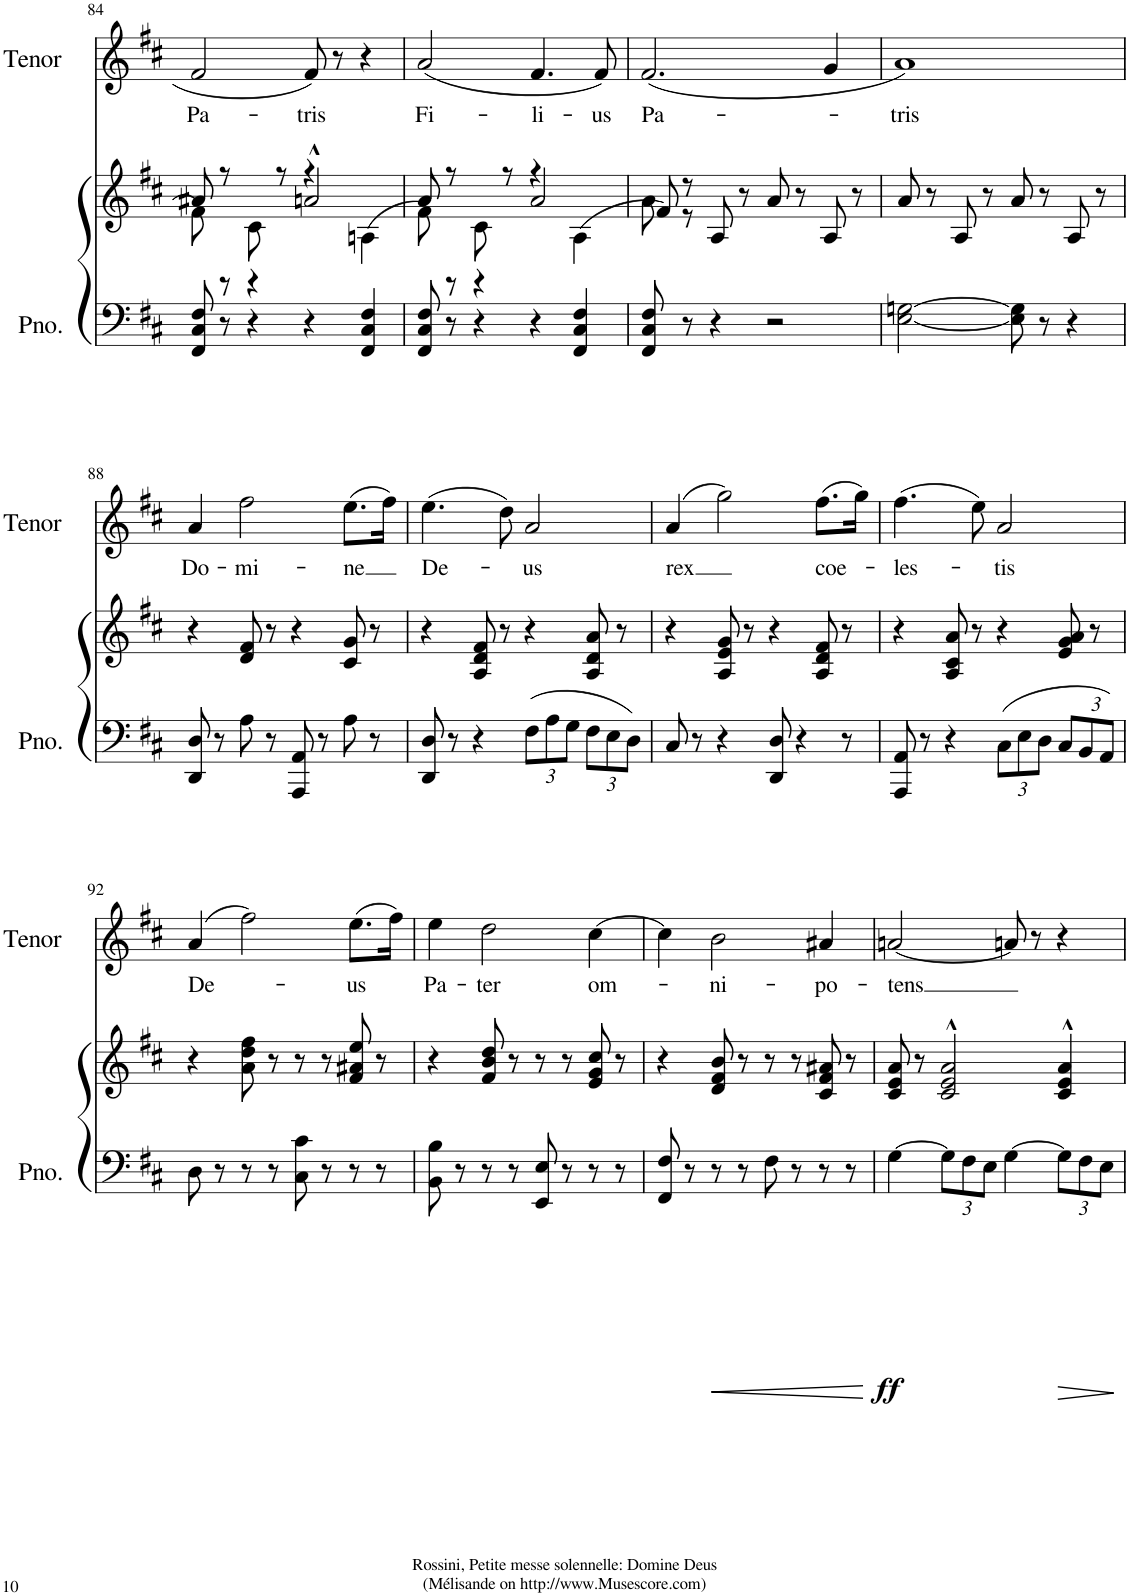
**kern	**dynam	**kern	**kern	**text
*part3	*part3	*part2	*part1	*part1
*staff3	*staff3	*staff2	*staff1	*staff1
*I"Piano	*	*I"Acoustic G	*I"Tenor	*
*I'Pno.	*	*	*I'Tenor	*
!!LO:PB:g=z
*clefF4	*	*clefG2	*clefG2	*
*k[f#c#]	*	*k[f#c#]	*k[f#c#]	*
*M4/4	*	*M4/4	*M4/4	*
=84	=84	=84	=84	=84
*	*	*^	*	*
!	!	!	!	!	!LO:LY:b
8FF#/ 8C#/ 8F#/	.	8f#\	8a#X/	2f#/	Pa-
8r	.	8r	8r	.	.
4r	.	8c#\	4r	.	.
.	.	8r	.	.	.
!	!	!	!	!	!LO:LY:b
4r	.	4r	2an^^/	8f#/	-tris
.	.	.	.	8r	.
4FF#/ 4C#/ 4F#/	.	(4An\	.	4r	.
=85	=85	=85	=85	=85	=85
!	!	!	!	!	!LO:LY:b
8FF#/ 8C#/ 8F#/	.	8f#\)	8a/	(2a/	Fi-
8r	.	8r	8r	.	.
4r	.	8c#\	4r	.	.
.	.	8r	.	.	.
!	!	!	!	!	!LO:LY:b
4r	.	4r	2a/	4.f#/	-li-
4FF#/ 4C#/ 4F#/	.	(4A\	.	.	.
!	!	!	!	!	!LO:LY:b
.	.	.	.	8f#/)	-us
=86	=86	=86	=86	=86	=86
!	!	!	!	!	!LO:LY:b
8FF#/ 8C#/ 8F#/	.	8f#/)	8a\	(2.f#/	Pa-
8r	.	8r	8r	.	.
4r	.	8A/	2.ryy	.	.
.	.	8r	.	.	.
2r	.	8a/	.	.	.
.	.	8r	.	.	.
.	.	8A/	.	4g/	.
.	.	8r	.	.	.
*	*	*v	*v	*	*
=87	=87	=87	=87	=87
!	!	!	!	!LO:LY:b
[2E\ [2Gn\	.	8a/	1a)	-tris
.	.	8r	.	.
.	.	8A/	.	.
.	.	8r	.	.
8E\] 8G\]	.	8a/	.	.
8r	.	8r	.	.
4r	.	8A/	.	.
.	.	8r	.	.
!!LO:LB:g=z
=88	=88	=88	=88	=88
!	!	!	!	!LO:LY:b
8DD/ 8D/	.	4r	4a/	Do-
8r	.	.	.	.
!	!	!	!	!LO:LY:b
8A\	.	8d/ 8f#/	2ff#\	-mi-
8r	.	8r	.	.
8AAA/ 8AA/	.	4r	.	.
8r	.	.	.	.
!	!	!	!	!LO:LY:b
8A\	.	8c#/ 8g/	(8.ee\L	-ne
8r	.	8r	.	.
.	.	.	16ff#\Jk)	.
=89	=89	=89	=89	=89
!	!	!	!	!LO:LY:b
8DD/ 8D/	.	4r	(4.ee\	De-
8r	.	.	.	.
4r	.	8A/ 8d/ 8f#/	.	.
.	.	8r	8dd\)	.
*Xbrackettup	*	*	*	*
!	!	!	!	!LO:LY:b
(12F#\L	.	4r	2a/	-us
12A\	.	.	.	.
12G\J	.	.	.	.
12F#\L	.	8A/ 8d/ 8a/	.	.
12E\	.	.	.	.
.	.	8r	.	.
12D\J)	.	.	.	.
=90	=90	=90	=90	=90
!	!	!	!	!LO:LY:b
8C#/	.	4r	(4a/	rex
8r	.	.	.	.
4r	.	8A/ 8e/ 8g/	2gg\)	.
.	.	8r	.	.
8DD/ 8D/	.	4r	.	.
4r	.	.	.	.
!	!	!	!	!LO:LY:b
.	.	8A/ 8d/ 8f#/	(8.ff#\L	coe-
8r	.	8r	.	.
.	.	.	16gg\Jk)	.
=91	=91	=91	=91	=91
!	!	!	!	!LO:LY:b
8AAA/ 8AA/	.	4r	(4.ff#\	-les-
8r	.	.	.	.
4r	.	8A/ 8c#/ 8a/	.	.
.	.	8r	8ee\)	.
!	!	!	!	!LO:LY:b
(12C#\L	.	4r	2a/	-tis
12E\	.	.	.	.
12D\J	.	.	.	.
12C#/L	.	8e/ 8g/ 8a/	.	.
12BB/	.	.	.	.
.	.	8r	.	.
12AA/J)	.	.	.	.
!!LO:LB:g=z
=92	=92	=92	=92	=92
!	!	!	!	!LO:LY:b
8D\	.	4r	(4a/	De-
8r	.	.	.	.
8r	.	8a\ 8dd\ 8ff#\	2ff#\)	.
8r	.	8r	.	.
8C#\ 8c#\	.	8r	.	.
8r	.	8r	.	.
!	!	!	!	!LO:LY:b
8r	.	8f#/ 8a#X/ 8ee/	(8.ee\L	-us
8r	.	8r	.	.
.	.	.	16ff#\Jk)	.
=93	=93	=93	=93	=93
!	!	!	!	!LO:LY:b
8BB\ 8B\	.	4r	4ee\	Pa-
8r	.	.	.	.
!	!	!	!	!LO:LY:b
8r	.	8f#/ 8b/ 8dd/	2dd\	-ter
8r	.	8r	.	.
8EE/ 8E/	.	8r	.	.
8r	.	8r	.	.
!	!	!	!	!LO:LY:b
8r	.	8e/ 8g/ 8cc#/	[4cc#\	om-
8r	.	8r	.	.
=94	=94	=94	=94	=94
8FF#/ 8F#/	.	4r	4cc#\]	.
8r	.	.	.	.
!	!LO:HP:b	!	!	!LO:LY:b
8r	<	8d/ 8f#/ 8b/	2b\	-ni-
8r	.	8r	.	.
8F#\	.	8r	.	.
8r	.	8r	.	.
!	!	!	!	!LO:LY:b
8r	.	8c#/ 8f#/ 8a#X/	4a#X/	-po-
8r	.	8r	.	.
.	[	.	.	.
=95	=95	=95	=95	=95
!	!LO:DY:b	!	!	!LO:LY:b
[4G\	ff	8c#/ 8e/ 8a/	[2an/	-tens
.	.	8r	.	.
12G\L]	.	2c#/^^ 2e/^^ 2a/^^	.	.
12F#\	.	.	.	.
12E\J	.	.	.	.
[4G\	.	.	8an/]	.
.	.	.	8r	.
!	!LO:HP:b	!	!	!
12G\L]	>	4c#/^^ 4e/^^ 4a/^^	4r	.
12F#\	.	.	.	.
12E\J	.	.	.	.
.	]	.	.	.
=	=	=	=	=
*-	*-	*-	*-	*-
